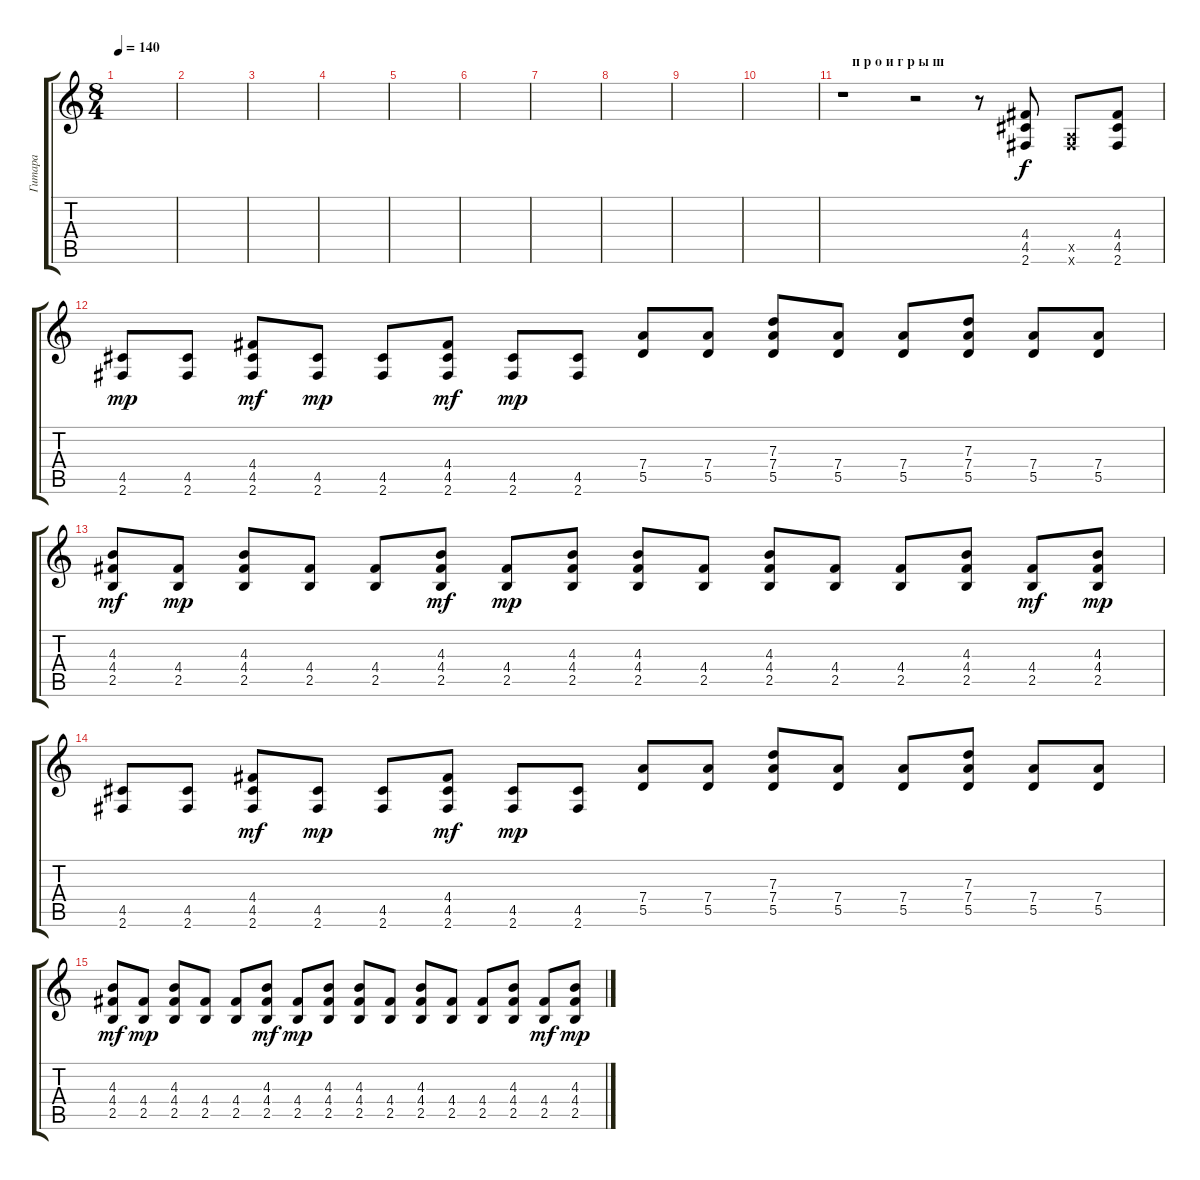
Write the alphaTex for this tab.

\track ("Гитара" "Гитара") {instrument distortionguitar}
\staff {score tabs}
\tuning (E4 B3 G3 D3 A2 E2) {hide}
\ts (8 4)
\tempo 140
\clef g2
\ks c
|
|
|
|
|
|
|
|
|
|
\section ("" "    п р о и г р ы ш")
r.1 r.2 r.8 (4.4 4.5 2.6).8 (0.5{x} 2.6{x}).8 (4.4 4.5 2.6).8 |
(4.5 2.6).8{dy mp} (4.5 2.6).8 (4.4 4.5 2.6).8{dy mf} (4.5 2.6).8{dy mp} (4.5 2.6).8 (4.4 4.5 2.6).8{dy mf} (4.5 2.6).8{dy mp} (4.5 2.6).8 (7.4 5.5).8 (7.4 5.5).8 (7.3 7.4 5.5).8 (7.4 5.5).8 (7.4 5.5).8 (7.3 7.4 5.5).8 (7.4 5.5).8 (7.4 5.5).8 |
(4.3 4.4 2.5).8{dy mf} (4.4 2.5).8{dy mp} (4.3 4.4 2.5).8 (4.4 2.5).8 (4.4 2.5).8 (4.3 4.4 2.5).8{dy mf} (4.4 2.5).8{dy mp} (4.3 4.4 2.5).8 (4.3 4.4 2.5).8 (4.4 2.5).8 (4.3 4.4 2.5).8 (4.4 2.5).8 (4.4 2.5).8 (4.3 4.4 2.5).8 (4.4 2.5).8{dy mf} (4.3 4.4 2.5).8{dy mp} |
(4.5 2.6).8 (4.5 2.6).8 (4.4 4.5 2.6).8{dy mf} (4.5 2.6).8{dy mp} (4.5 2.6).8 (4.4 4.5 2.6).8{dy mf} (4.5 2.6).8{dy mp} (4.5 2.6).8 (7.4 5.5).8 (7.4 5.5).8 (7.3 7.4 5.5).8 (7.4 5.5).8 (7.4 5.5).8 (7.3 7.4 5.5).8 (7.4 5.5).8 (7.4 5.5).8 |
(4.3 4.4 2.5).8{dy mf} (4.4 2.5).8{dy mp} (4.3 4.4 2.5).8 (4.4 2.5).8 (4.4 2.5).8 (4.3 4.4 2.5).8{dy mf} (4.4 2.5).8{dy mp} (4.3 4.4 2.5).8 (4.3 4.4 2.5).8 (4.4 2.5).8 (4.3 4.4 2.5).8 (4.4 2.5).8 (4.4 2.5).8 (4.3 4.4 2.5).8 (4.4 2.5).8{dy mf} (4.3 4.4 2.5).8{dy mp}
